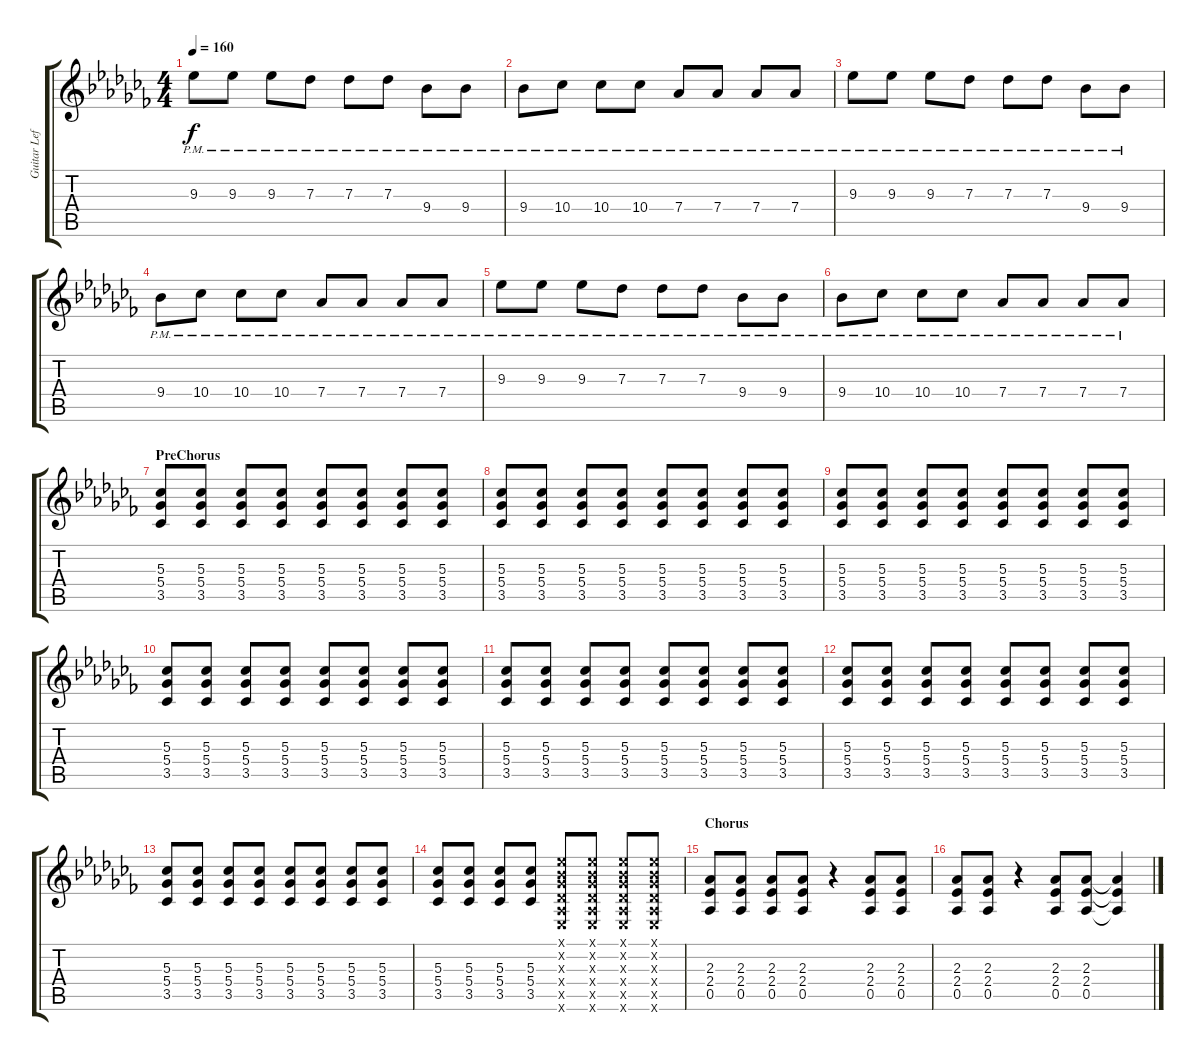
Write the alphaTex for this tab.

\track ("Guitar Left" "Guitar Lef") {instrument electricguitarmuted}
\staff {score tabs}
\tuning (Eb4 Bb3 Gb3 Db3 Ab2 Eb2) {hide}
\ts (4 4)
\tempo 160
\clef g2
\ks cb
9.3{pm}.8{dy f} 9.3{pm}.8 9.3{pm}.8 7.3{pm}.8 7.3{pm}.8 7.3{pm}.8 9.4{pm}.8 9.4{pm}.8 |
9.4{pm}.8 10.4{pm}.8 10.4{pm}.8 10.4{pm}.8 7.4{pm}.8 7.4{pm}.8 7.4{pm}.8 7.4{pm}.8 |
9.3{pm}.8 9.3{pm}.8 9.3{pm}.8 7.3{pm}.8 7.3{pm}.8 7.3{pm}.8 9.4{pm}.8 9.4{pm}.8 |
9.4{pm}.8 10.4{pm}.8 10.4{pm}.8 10.4{pm}.8 7.4{pm}.8 7.4{pm}.8 7.4{pm}.8 7.4{pm}.8 |
9.3{pm}.8 9.3{pm}.8 9.3{pm}.8 7.3{pm}.8 7.3{pm}.8 7.3{pm}.8 9.4{pm}.8 9.4{pm}.8 |
9.4{pm}.8 10.4{pm}.8 10.4{pm}.8 10.4{pm}.8 7.4{pm}.8 7.4{pm}.8 7.4{pm}.8 7.4{pm}.8 |
\section ("" "PreChorus")
(5.3 5.4 3.5).8 (5.3 5.4 3.5).8 (5.3 5.4 3.5).8 (5.3 5.4 3.5).8 (5.3 5.4 3.5).8 (5.3 5.4 3.5).8 (5.3 5.4 3.5).8 (5.3 5.4 3.5).8 |
(5.3 5.4 3.5).8 (5.3 5.4 3.5).8 (5.3 5.4 3.5).8 (5.3 5.4 3.5).8 (5.3 5.4 3.5).8 (5.3 5.4 3.5).8 (5.3 5.4 3.5).8 (5.3 5.4 3.5).8 |
(5.3 5.4 3.5).8 (5.3 5.4 3.5).8 (5.3 5.4 3.5).8 (5.3 5.4 3.5).8 (5.3 5.4 3.5).8 (5.3 5.4 3.5).8 (5.3 5.4 3.5).8 (5.3 5.4 3.5).8 |
(5.3 5.4 3.5).8 (5.3 5.4 3.5).8 (5.3 5.4 3.5).8 (5.3 5.4 3.5).8 (5.3 5.4 3.5).8 (5.3 5.4 3.5).8 (5.3 5.4 3.5).8 (5.3 5.4 3.5).8 |
(5.3 5.4 3.5).8 (5.3 5.4 3.5).8 (5.3 5.4 3.5).8 (5.3 5.4 3.5).8 (5.3 5.4 3.5).8 (5.3 5.4 3.5).8 (5.3 5.4 3.5).8 (5.3 5.4 3.5).8 |
(5.3 5.4 3.5).8 (5.3 5.4 3.5).8 (5.3 5.4 3.5).8 (5.3 5.4 3.5).8 (5.3 5.4 3.5).8 (5.3 5.4 3.5).8 (5.3 5.4 3.5).8 (5.3 5.4 3.5).8 |
(5.3 5.4 3.5).8 (5.3 5.4 3.5).8 (5.3 5.4 3.5).8 (5.3 5.4 3.5).8 (5.3 5.4 3.5).8 (5.3 5.4 3.5).8 (5.3 5.4 3.5).8 (5.3 5.4 3.5).8 |
(5.3 5.4 3.5).8 (5.3 5.4 3.5).8 (5.3 5.4 3.5).8 (5.3 5.4 3.5).8 (0.1{x} 0.2{x} 0.3{x} 0.4{x} 0.5{x} 0.6{x}).8{instrument guitarharmonics} (0.1{x} 0.2{x} 0.3{x} 0.4{x} 0.5{x} 0.6{x}).8 (0.1{x} 0.2{x} 0.3{x} 0.4{x} 0.5{x} 0.6{x}).8 (0.1{x} 0.2{x} 0.3{x} 0.4{x} 0.5{x} 0.6{x}).8 |
\section ("" "Chorus")
(2.3 2.4 0.5).8{instrument distortionguitar} (2.3 2.4 0.5).8 (2.3 2.4 0.5).8 (2.3 2.4 0.5).8 r.4 (2.3 2.4 0.5).8 (2.3 2.4 0.5).8 |
(2.3 2.4 0.5).8 (2.3 2.4 0.5).8 r.4 (2.3 2.4 0.5).8 (2.3 2.4 0.5).8 (2.3{t} 2.4{t} 0.5{t}).4
